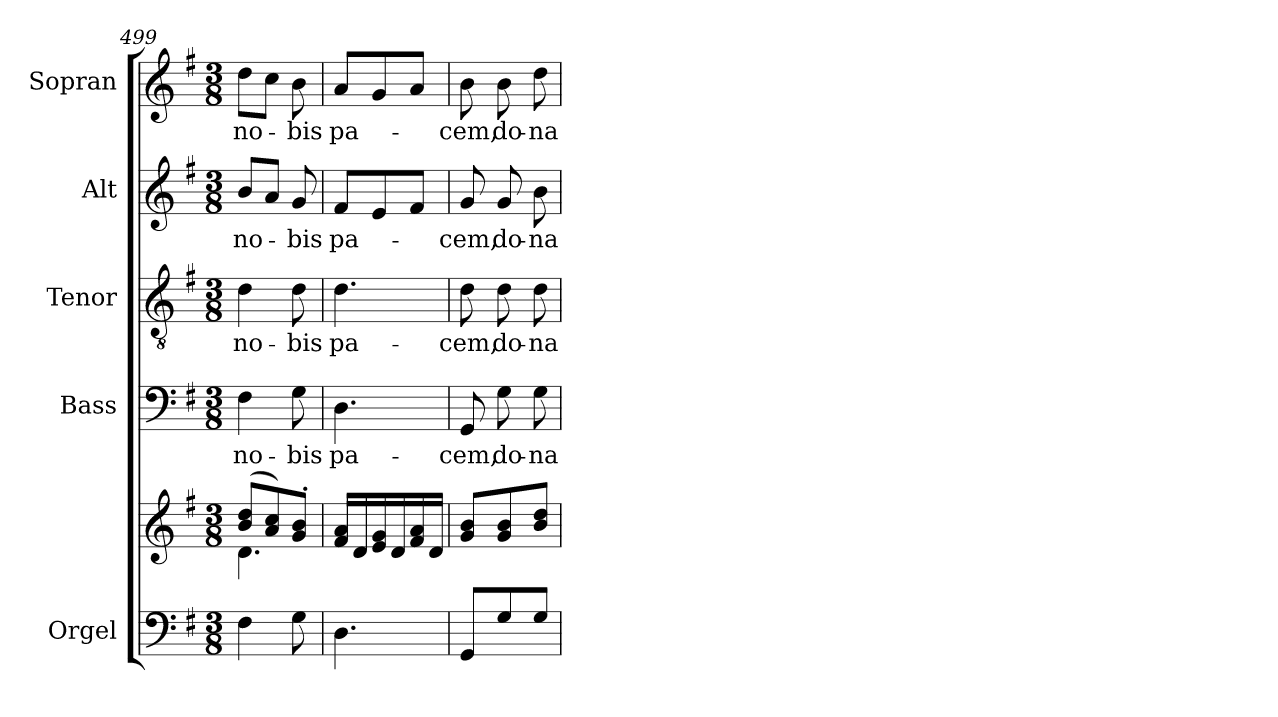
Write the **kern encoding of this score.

**kern	**kern	**kern	**text	**kern	**text	**kern	**text	**kern	**text
*part5	*part5	*part4	*part4	*part3	*part3	*part2	*part2	*part1	*part1
*staff6	*staff5	*staff4	*staff4	*staff3	*staff3	*staff2	*staff2	*staff1	*staff1
*I"Orgel	*	*I"Bass	*	*I"Tenor	*	*I"Alt	*	*I"Sopran	*
*I'Org.	*	*I'B.	*	*I'T.	*	*I'A.	*	*I'S.	*
*clefF4	*clefG2	*clefF4	*	*clefGv2	*	*clefG2	*	*clefG2	*
*k[f#]	*k[f#]	*k[f#]	*	*k[f#]	*	*k[f#]	*	*k[f#]	*
*G:	*G:	*G:	*	*G:	*	*G:	*	*G:	*
*M3/8	*M3/8	*M3/8	*	*M3/8	*	*M3/8	*	*M3/8	*
=499	=499	=499	=499	=499	=499	=499	=499	=499	=499
*	*^	*	*	*	*	*	*	*	*
!	!	!	!	!LO:LY:b	!	!LO:LY:b	!	!LO:LY:b	!	!LO:LY:b
4F#\	(>8b/ 8dd/L	4.d\	4F#\	no-	4d\	no-	8b/L	no-	8dd\L	no-
.	8a/ 8cc/)	.	.	.	.	.	8a/J	.	8cc\J	.
!	!	!	!	!LO:LY:b	!	!LO:LY:b	!	!LO:LY:b	!	!LO:LY:b
8G\	8g/'< 8b/'<J	.	8G\	-bis	8d\	-bis	8g/	-bis	8b\	-bis
*	*v	*v	*	*	*	*	*	*	*	*
=500	=500	=500	=500	=500	=500	=500	=500	=500	=500
!	!	!	!LO:LY:b	!	!LO:LY:b	!	!LO:LY:b	!	!LO:LY:b
4.D\	16f#/ 16a/LL	4.D\	pa-	4.d\	pa-	8f#/L	pa-	8a/L	pa-
.	16d/	.	.	.	.	.	.	.	.
.	16e/ 16g/	.	.	.	.	8e/	.	8g/	.
.	16d/	.	.	.	.	.	.	.	.
.	16f#/ 16a/	.	.	.	.	8f#/J	.	8a/J	.
.	16d/JJ	.	.	.	.	.	.	.	.
=501	=501	=501	=501	=501	=501	=501	=501	=501	=501
!	!	!	!LO:LY:b	!	!LO:LY:b	!	!LO:LY:b	!	!LO:LY:b
8GG/L	8g/ 8b/L	8GG/	-cem,	8d\	-cem,	8g/	-cem,	8b\	-cem,
!	!	!	!LO:LY:b	!	!LO:LY:b	!	!LO:LY:b	!	!LO:LY:b
8G/	8g/ 8b/	8G\	do-	8d\	do-	8g/	do-	8b\	do-
!	!	!	!LO:LY:b	!	!LO:LY:b	!	!LO:LY:b	!	!LO:LY:b
8G/J	8b/ 8dd/J	8G\	-na	8d\	-na	8b\	-na	8dd\	-na
=	=	=	=	=	=	=	=	=	=
*-	*-	*-	*-	*-	*-	*-	*-	*-	*-
